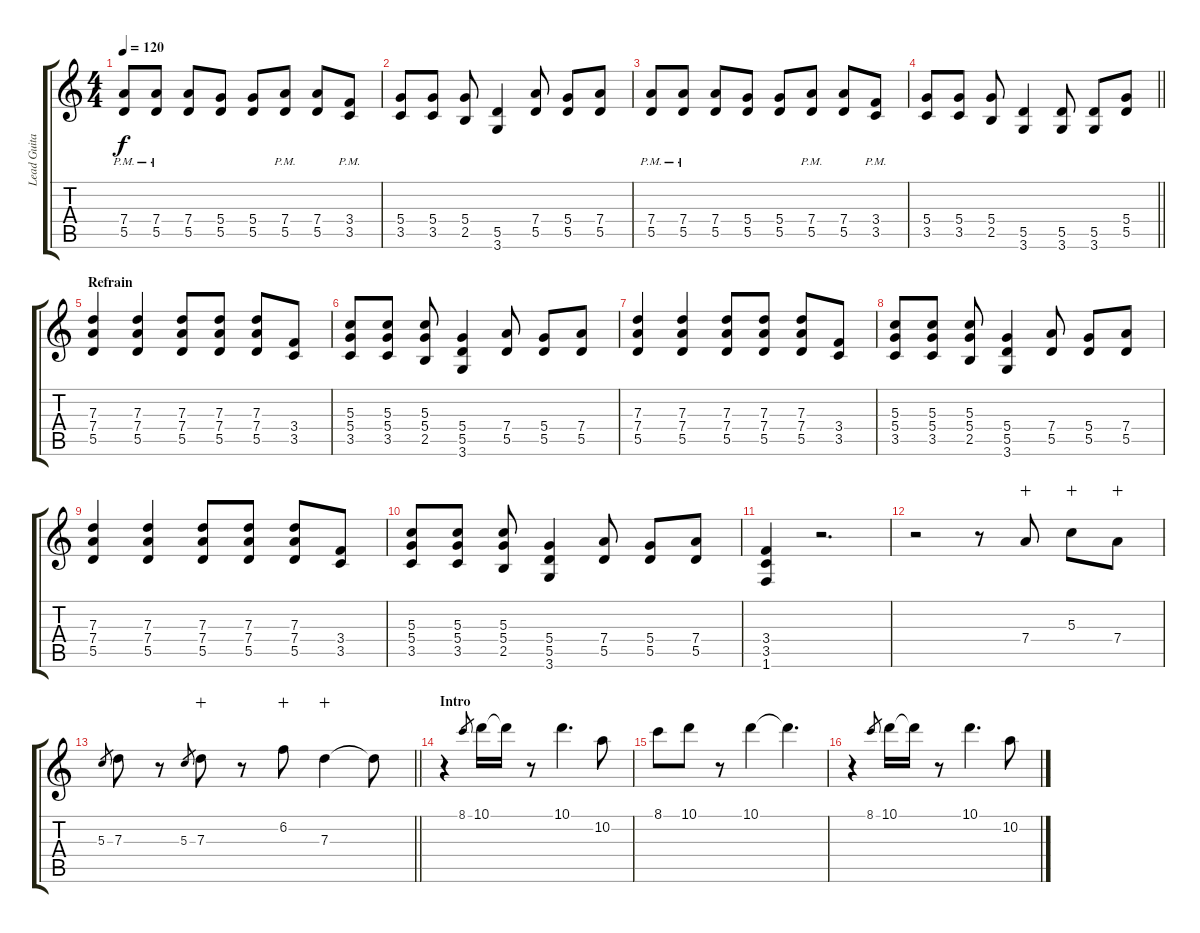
\track ("Lead Guitar" "Lead Guita") {instrument overdrivenguitar}
\staff {score tabs}
\tuning (E4 B3 G3 D3 A2 E2) {hide}
\ts (4 4)
\tempo 120
\clef g2
\ks c
(7.4{pm} 5.5{pm}).8{dy f} (7.4{pm} 5.5{pm}).8 (7.4 5.5).8 (5.4 5.5).8 (5.4 5.5).8 (7.4{pm} 5.5{pm}).8 (7.4 5.5).8 (3.4{pm} 3.5{pm}).8 |
(5.4 3.5).8 (5.4 3.5).8 (5.4 2.5).8 (5.5 3.6).4 (7.4 5.5).8 (5.4 5.5).8 (7.4 5.5).8 |
(7.4{pm} 5.5{pm}).8 (7.4{pm} 5.5{pm}).8 (7.4 5.5).8 (5.4 5.5).8 (5.4 5.5).8 (7.4{pm} 5.5{pm}).8 (7.4 5.5).8 (3.4{pm} 3.5{pm}).8 |
\barLineRight lightlight
(5.4 3.5).8 (5.4 3.5).8 (5.4 2.5).8 (5.5 3.6).4 (5.5 3.6).8 (5.5 3.6).8 (5.4 5.5).8 |
\section ("" "Refrain")
(7.3 7.4 5.5).4 (7.3 7.4 5.5).4 (7.3 7.4 5.5).8 (7.3 7.4 5.5).8 (7.3 7.4 5.5).8 (3.4 3.5).8 |
(5.3 5.4 3.5).8 (5.3 5.4 3.5).8 (5.3 5.4 2.5).8 (5.4 5.5 3.6).4 (7.4 5.5).8 (5.4 5.5).8 (7.4 5.5).8 |
(7.3 7.4 5.5).4 (7.3 7.4 5.5).4 (7.3 7.4 5.5).8 (7.3 7.4 5.5).8 (7.3 7.4 5.5).8 (3.4 3.5).8 |
(5.3 5.4 3.5).8 (5.3 5.4 3.5).8 (5.3 5.4 2.5).8 (5.4 5.5 3.6).4 (7.4 5.5).8 (5.4 5.5).8 (7.4 5.5).8 |
(7.3 7.4 5.5).4 (7.3 7.4 5.5).4 (7.3 7.4 5.5).8 (7.3 7.4 5.5).8 (7.3 7.4 5.5).8 (3.4 3.5).8 |
(5.3 5.4 3.5).8 (5.3 5.4 3.5).8 (5.3 5.4 2.5).8 (5.4 5.5 3.6).4 (7.4 5.5).8 (5.4 5.5).8 (7.4 5.5).8 |
(3.4 3.5 1.6).4 r.2{d} |
r.2{volume 16} r.8 7.4.8{wahc} 5.3.8{wahc} 7.4.8{wahc} |
\barLineRight lightlight
5.3.8{gr} 7.3.8 r.8 5.3.8{gr} 7.3.8{wahc} r.8 6.2.8{wahc} 7.3.4{wahc} 7.3{t}.8 |
\section ("" "Intro")
r.4 8.1.8{gr} 10.1.16 10.1{t}.16 r.8 10.1.4{d} 10.2.8 |
8.1.8 10.1.8 r.8 10.1.4 10.1{t}.4{d} |
r.4 8.1.8{gr} 10.1.16 10.1{t}.16 r.8 10.1.4{d} 10.2.8
